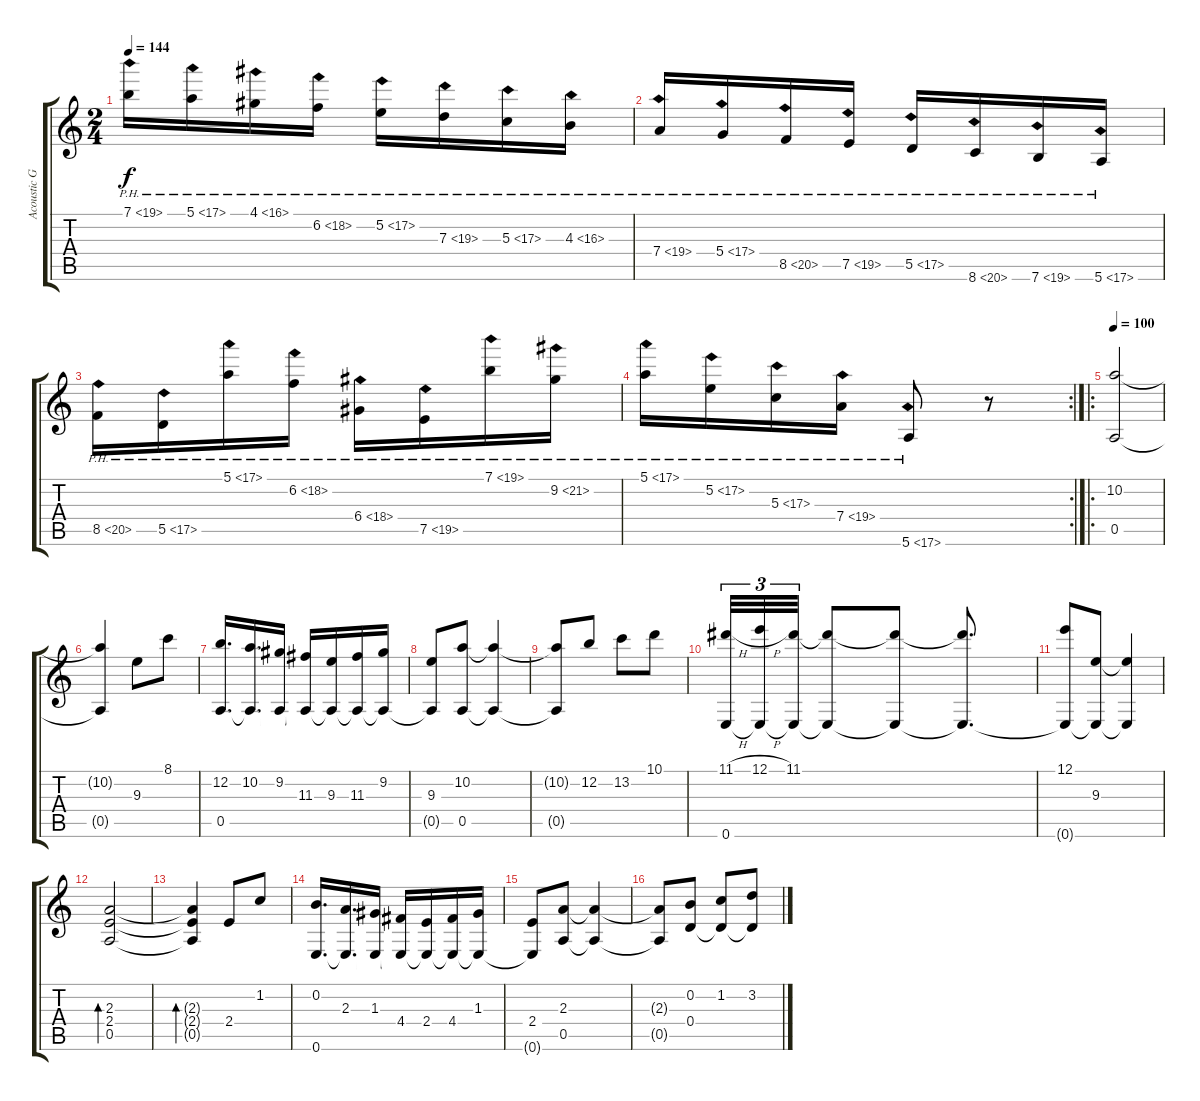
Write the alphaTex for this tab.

\track ("Acoustic Guitar" "Acoustic G") {instrument acousticguitarnylon}
\staff {score tabs}
\tuning (E4 B3 G3 D3 A2 E2) {hide}
\ts (2 4)
\tempo 144
\clef g2
\ks c
7.1{ph 12}.16{dy f} 5.1{ph 12}.16 4.1{ph 12}.16 6.2{ph 12}.16 5.2{ph 12}.16 7.3{ph 12}.16 5.3{ph 12}.16 4.3{ph 12}.16 |
7.4{ph 12}.16 5.4{ph 12}.16 8.5{ph 12}.16 7.5{ph 12}.16 5.5{ph 12}.16 8.6{ph 12}.16 7.6{ph 12}.16 5.6{ph 12}.16 |
8.5{ph 12}.16 5.5{ph 12}.16 5.1{ph 12}.16 6.2{ph 12}.16 6.4{ph 12}.16 7.5{ph 12}.16 7.1{ph 12}.16 9.2{ph 12}.16 |
\rc 2
5.1{ph 12}.16 5.2{ph 12}.16 5.3{ph 12}.16 7.4{ph 12}.16 5.6{ph 12}.8 r.8 |
\ro
\tempo 100
(10.2 0.5).2 |
(10.2{t} 0.5{t}).4 9.3.8 8.1.8 |
(12.2 0.5).16{d} (10.2 0.5{t}).16{d} (9.2 0.5{t}).16 (11.3 0.5{t}).16 (9.3 0.5{t}).16 (11.3 0.5{t}).16 (9.2 0.5{t}).16 |
(9.3 0.5{t}).8 (10.2 0.5).8 (10.2{t} 0.5{t}).4 |
(10.2{t} 0.5{t}).8 12.2.8 13.2.8 10.1.8 |
(11.1{h} 0.6).32{tu (3 2)} (12.1{h} 0.6{t}).32{tu (3 2)} (11.1 0.6{t}).32{tu (3 2)} (11.1{t} 0.6{t}).8 (11.1{t} 0.6{t}).8 (11.1{t} 0.6{t}).8{d} |
(12.1 0.6{t}).8 (9.3 0.6{t}).8 (9.3{t} 0.6{t}).4 |
(2.3 2.4 0.5).2{bd 120} |
(2.3{t} 2.4{t} 0.5{t}).4{bd 120} 2.4.8 1.2.8 |
(0.2 0.6).16{d} (2.3 0.6{t}).16{d} (1.3 0.6{t}).16 (4.4 0.6{t}).16 (2.4 0.6{t}).16 (4.4 0.6{t}).16 (1.3 0.6{t}).16 |
(2.4 0.6{t}).8 (2.3 0.5).8 (2.3{t} 0.5{t}).4 |
(2.3{t} 0.5{t}).8 (0.2 0.4).8 (1.2 0.4{t}).8 (3.2 0.4{t}).8
